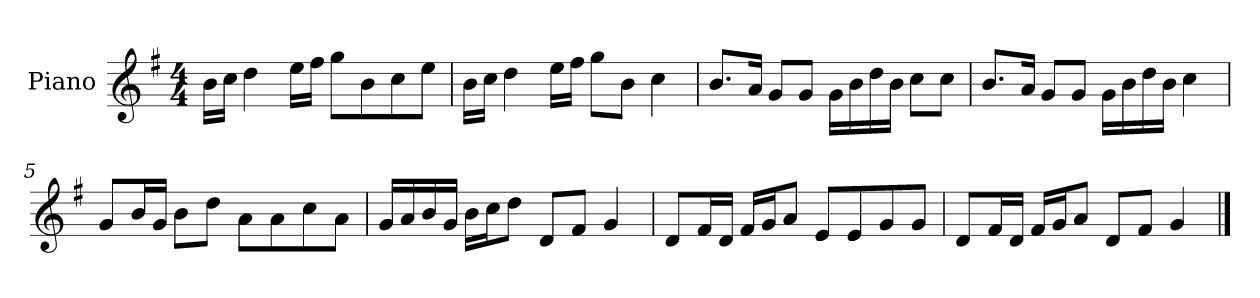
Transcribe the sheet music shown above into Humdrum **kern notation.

**kern
*part1
*staff1
*I"Piano
*I'P-no
*clefG2
*k[f#]
*M4/4
*MM90
=1
16b\LL
16cc\JJ
4dd\
16ee\LL
16ff#\JJ
8gg\L
8b\
8cc\
8ee\J
=2
16b\LL
16cc\JJ
4dd\
16ee\LL
16ff#\JJ
8gg\L
8b\J
4cc\
=3
8.b/L
16a/Jk
8g/L
8g/J
16g\LL
16b\
16dd\
16b\JJ
8cc\L
8cc\J
=4
8.b/L
16a/Jk
8g/L
8g/J
16g\LL
16b\
16dd\
16b\JJ
4cc\
!!LO:LB:g=z
=5
8g/L
16b/L
16g/JJ
8b\L
8dd\J
8a\L
8a\
8cc\
8a\J
=6
16g/LL
16a/
16b/
16g/JJ
16b\LL
16cc\J
8dd\J
8d/L
8f#/J
4g/
=7
8d/L
16f#/L
16d/JJ
16f#/LL
16g/J
8a/J
8e/L
8e/
8g/
8g/J
=8
8d/L
16f#/L
16d/JJ
16f#/LL
16g/J
8a/J
8d/L
8f#/J
4g/
==
*-
